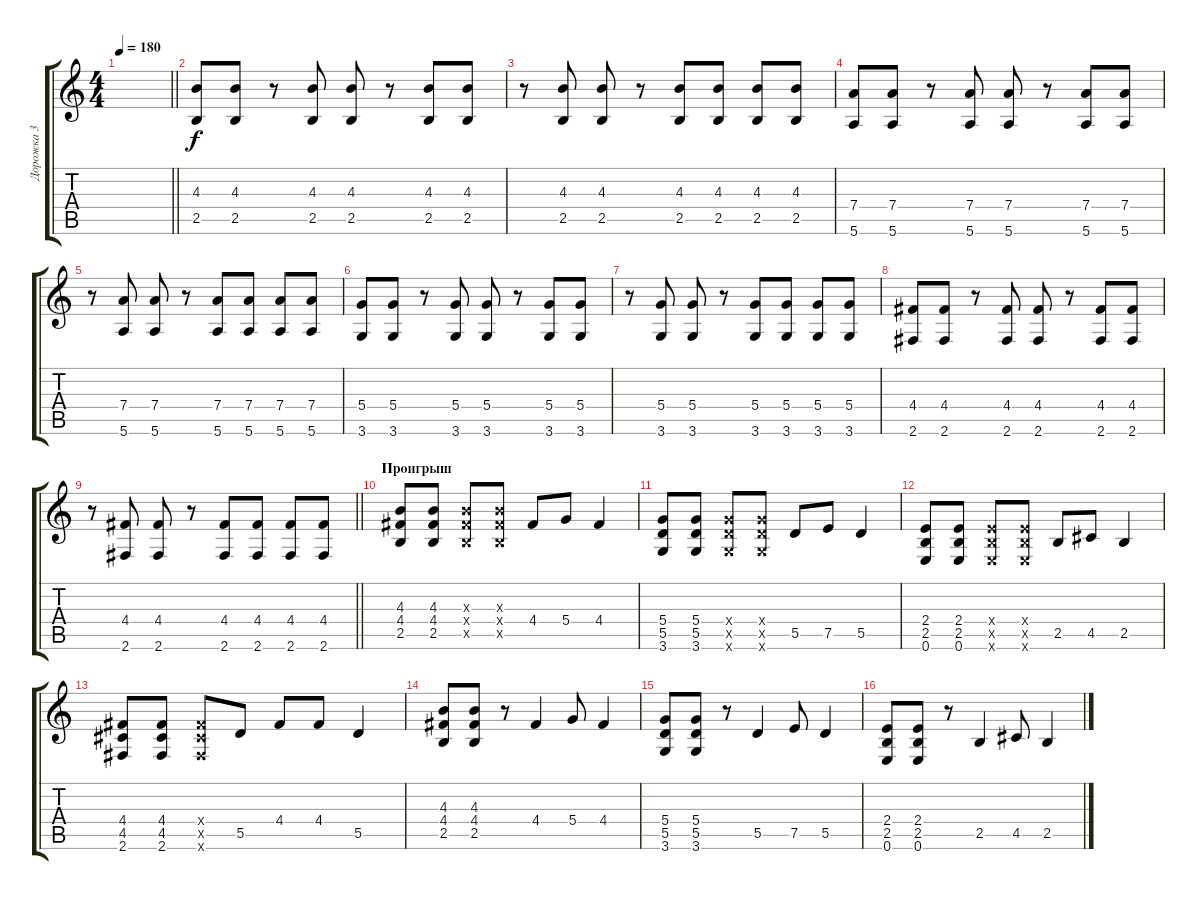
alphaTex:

\track ("Дорожка 3" "Дорожка 3") {instrument distortionguitar}
\staff {score tabs}
\tuning (E4 B3 G3 D3 A2 E2) {hide}
\ts (4 4)
\tempo 180
\clef g2
\barLineRight lightlight
\ks c
|
(4.3 2.5).8 (4.3 2.5).8 r.8 (4.3 2.5).8 (4.3 2.5).8 r.8 (4.3 2.5).8 (4.3 2.5).8 |
r.8 (4.3 2.5).8 (4.3 2.5).8 r.8 (4.3 2.5).8 (4.3 2.5).8 (4.3 2.5).8 (4.3 2.5).8 |
(7.4 5.6).8 (7.4 5.6).8 r.8 (7.4 5.6).8 (7.4 5.6).8 r.8 (7.4 5.6).8 (7.4 5.6).8 |
r.8 (7.4 5.6).8 (7.4 5.6).8 r.8 (7.4 5.6).8 (7.4 5.6).8 (7.4 5.6).8 (7.4 5.6).8 |
(5.4 3.6).8 (5.4 3.6).8 r.8 (5.4 3.6).8 (5.4 3.6).8 r.8 (5.4 3.6).8 (5.4 3.6).8 |
r.8 (5.4 3.6).8 (5.4 3.6).8 r.8 (5.4 3.6).8 (5.4 3.6).8 (5.4 3.6).8 (5.4 3.6).8 |
(4.4 2.6).8 (4.4 2.6).8 r.8 (4.4 2.6).8 (4.4 2.6).8 r.8 (4.4 2.6).8 (4.4 2.6).8 |
\barLineRight lightlight
r.8 (4.4 2.6).8 (4.4 2.6).8 r.8 (4.4 2.6).8 (4.4 2.6).8 (4.4 2.6).8 (4.4 2.6).8 |
\section ("" "Проигрыш")
(4.3 4.4 2.5).8 (4.3 4.4 2.5).8 (4.3{x} 4.4{x} 2.5{x}).8 (4.3{x} 4.4{x} 2.5{x}).8 4.4.8 5.4.8 4.4.4 |
(5.4 5.5 3.6).8 (5.4 5.5 3.6).8 (5.4{x} 5.5{x} 3.6{x}).8 (5.4{x} 5.5{x} 3.6{x}).8 5.5.8 7.5.8 5.5.4 |
(2.4 2.5 0.6).8 (2.4 2.5 0.6).8 (2.4{x} 2.5{x} 0.6{x}).8 (2.4{x} 2.5{x} 0.6{x}).8 2.5.8 4.5.8 2.5.4 |
(4.4 4.5 2.6).8 (4.4 4.5 2.6).8 (4.4{x} 4.5{x} 2.6{x}).8 5.5.8 4.4.8 4.4.8 5.5.4 |
(4.3 4.4 2.5).8 (4.3 4.4 2.5).8 r.8 4.4.4 5.4.8 4.4.4 |
(5.4 5.5 3.6).8 (5.4 5.5 3.6).8 r.8 5.5.4 7.5.8 5.5.4 |
(2.4 2.5 0.6).8 (2.4 2.5 0.6).8 r.8 2.5.4 4.5.8 2.5.4
